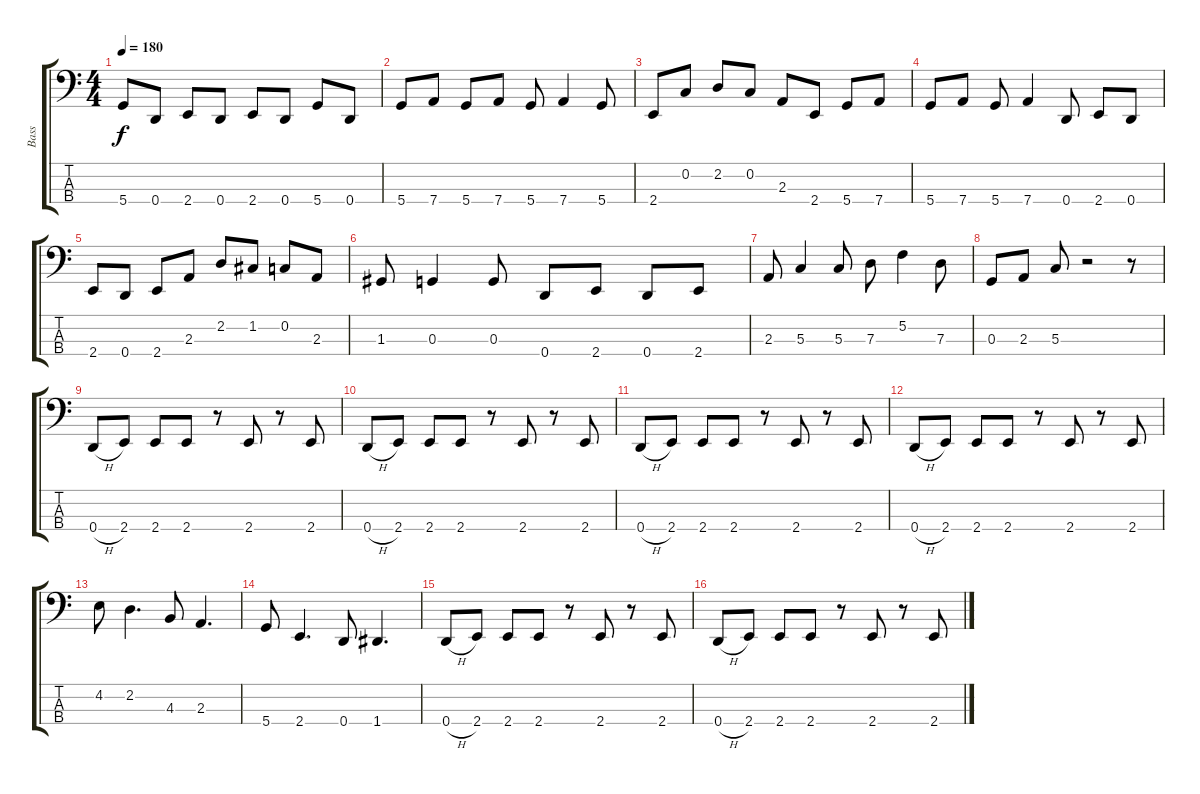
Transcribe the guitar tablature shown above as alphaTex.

\track ("Bass" "Bass") {instrument distortionguitar}
\staff {score tabs}
\tuning (F2 C2 G1 D1) {hide}
\ts (4 4)
\tempo 180
\clef f4
\ks c
5.4{t}.8{dy f} 0.4.8 2.4.8 0.4.8 2.4.8 0.4.8 5.4.8 0.4.8 |
5.4.8 7.4.8 5.4.8 7.4.8 5.4.8 7.4.4 5.4.8 |
2.4.8 0.2.8 2.2.8 0.2.8 2.3.8 2.4.8 5.4.8 7.4.8 |
5.4.8 7.4.8 5.4.8 7.4.4 0.4.8 2.4.8 0.4.8 |
2.4.8 0.4.8 2.4.8 2.3.8 2.2.8 1.2.8 0.2.8 2.3.8 |
1.3.8 0.3.4 0.3.8 0.4.8 2.4.8 0.4.8 2.4.8 |
2.3.8 5.3.4 5.3.8 7.3.8 5.2.4 7.3.8 |
0.3.8 2.3.8 5.3.8 r.2 r.8 |
0.4{h}.8 2.4.8 2.4.8 2.4.8 r.8 2.4.8 r.8 2.4.8 |
0.4{h}.8 2.4.8 2.4.8 2.4.8 r.8 2.4.8 r.8 2.4.8 |
0.4{h}.8 2.4.8 2.4.8 2.4.8 r.8 2.4.8 r.8 2.4.8 |
0.4{h}.8 2.4.8 2.4.8 2.4.8 r.8 2.4.8 r.8 2.4.8 |
4.2.8 2.2.4{d} 4.3.8 2.3.4{d} |
5.4.8 2.4.4{d} 0.4.8 1.4.4{d} |
0.4{h}.8 2.4.8 2.4.8 2.4.8 r.8 2.4.8 r.8 2.4.8 |
0.4{h}.8 2.4.8 2.4.8 2.4.8 r.8 2.4.8 r.8 2.4.8
